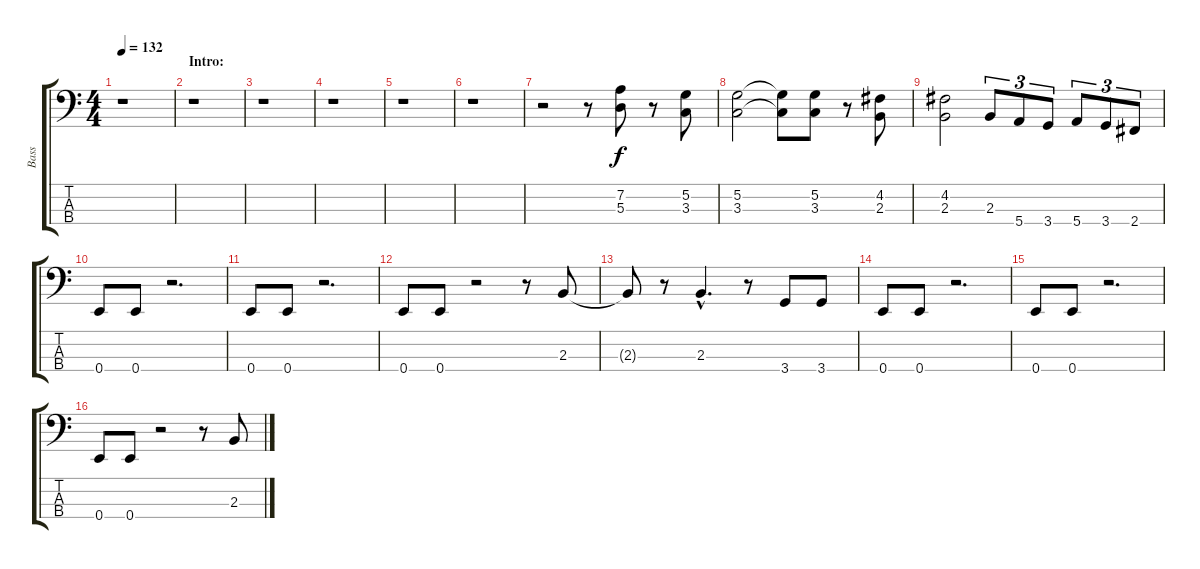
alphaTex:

\track ("Bass" "Bass") {instrument electricbasspick}
\staff {score tabs}
\tuning (G2 D2 A1 E1) {hide}
\ts (4 4)
\tempo 132
\clef f4
\ks c
r.1{dy f instrument electricbasspick} |
\section ("" "Intro:")
r.1 |
r.1 |
r.1 |
r.1 |
r.1 |
r.2 r.8 (7.2 5.3).8 r.8 (5.2 3.3).8 |
(5.2 3.3).2 (5.2{t} 3.3{t}).8 (5.2 3.3).8 r.8 (4.2 2.3).8 |
(4.2 2.3).2 2.3.8{tu (3 2)} 5.4.8{tu (3 2)} 3.4.8{tu (3 2)} 5.4.8{tu (3 2)} 3.4.8{tu (3 2)} 2.4.8{tu (3 2)} |
0.4.8 0.4.8 r.2{d} |
0.4.8 0.4.8 r.2{d} |
0.4.8 0.4.8 r.2 r.8 2.3.8 |
2.3{t}.8 r.8 2.3{hac}.4{d} r.8 3.4.8 3.4.8 |
0.4.8 0.4.8 r.2{d} |
0.4.8 0.4.8 r.2{d} |
0.4.8 0.4.8 r.2 r.8 2.3.8
